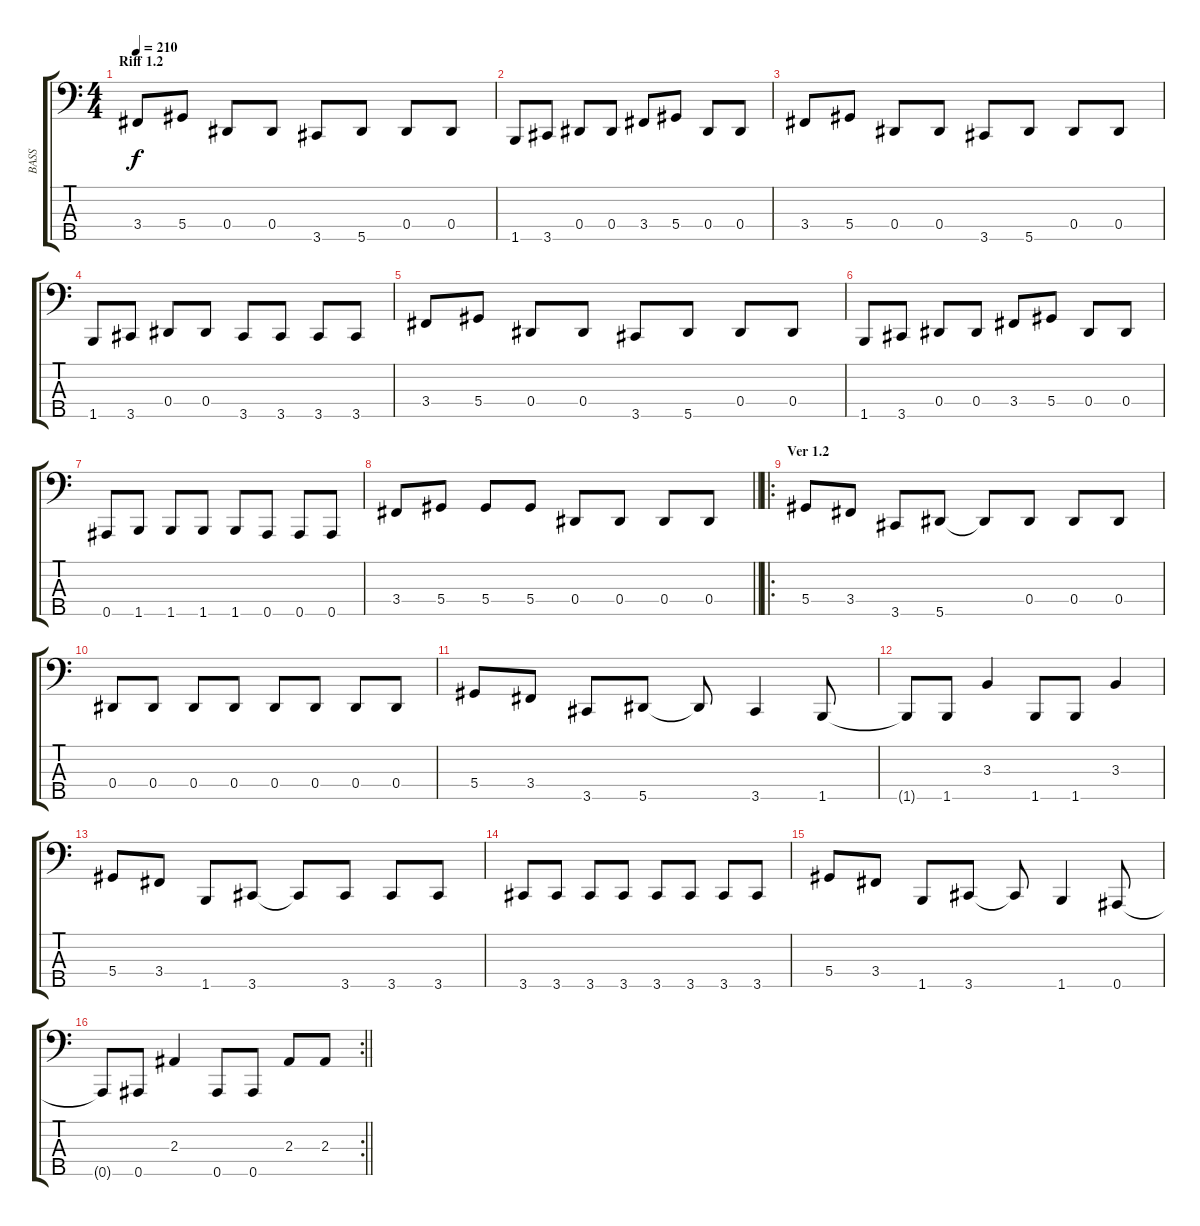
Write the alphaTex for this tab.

\track ("BASS" "BASS") {instrument electricbasspick}
\staff {score tabs}
\tuning (Gb2 Db2 Ab1 Eb1 Bb0) {hide}
\ts (4 4)
\section ("" "Riff 1.2")
\tempo 210
\clef f4
\ks c
3.4.8{dy f} 5.4.8 0.4.8 0.4.8 3.5.8 5.5.8 0.4.8 0.4.8 |
1.5.8 3.5.8 0.4.8 0.4.8 3.4.8 5.4.8 0.4.8 0.4.8 |
3.4.8 5.4.8 0.4.8 0.4.8 3.5.8 5.5.8 0.4.8 0.4.8 |
1.5.8 3.5.8 0.4.8 0.4.8 3.5.8 3.5.8 3.5.8 3.5.8 |
3.4.8 5.4.8 0.4.8 0.4.8 3.5.8 5.5.8 0.4.8 0.4.8 |
1.5.8 3.5.8 0.4.8 0.4.8 3.4.8 5.4.8 0.4.8 0.4.8 |
0.5.8 1.5.8 1.5.8 1.5.8 1.5.8 0.5.8 0.5.8 0.5.8 |
\barLineRight lightlight
3.4.8 5.4.8 5.4.8 5.4.8 0.4.8 0.4.8 0.4.8 0.4.8 |
\ro
\section ("" "Ver 1.2")
5.4.8 3.4.8 3.5.8 5.5.8 5.5{t}.8 0.4.8 0.4.8 0.4.8 |
0.4.8 0.4.8 0.4.8 0.4.8 0.4.8 0.4.8 0.4.8 0.4.8 |
5.4.8 3.4.8 3.5.8 5.5.8 5.5{t}.8 3.5.4 1.5.8 |
1.5{t}.8 1.5.8 3.3.4 1.5.8 1.5.8 3.3.4 |
5.4.8 3.4.8 1.5.8 3.5.8 3.5{t}.8 3.5.8 3.5.8 3.5.8 |
3.5.8 3.5.8 3.5.8 3.5.8 3.5.8 3.5.8 3.5.8 3.5.8 |
5.4.8 3.4.8 1.5.8 3.5.8 3.5{t}.8 1.5.4 0.5.8 |
\rc 2
\barLineRight lightlight
0.5{t}.8 0.5.8 2.3.4 0.5.8 0.5.8 2.3.8 2.3.8
